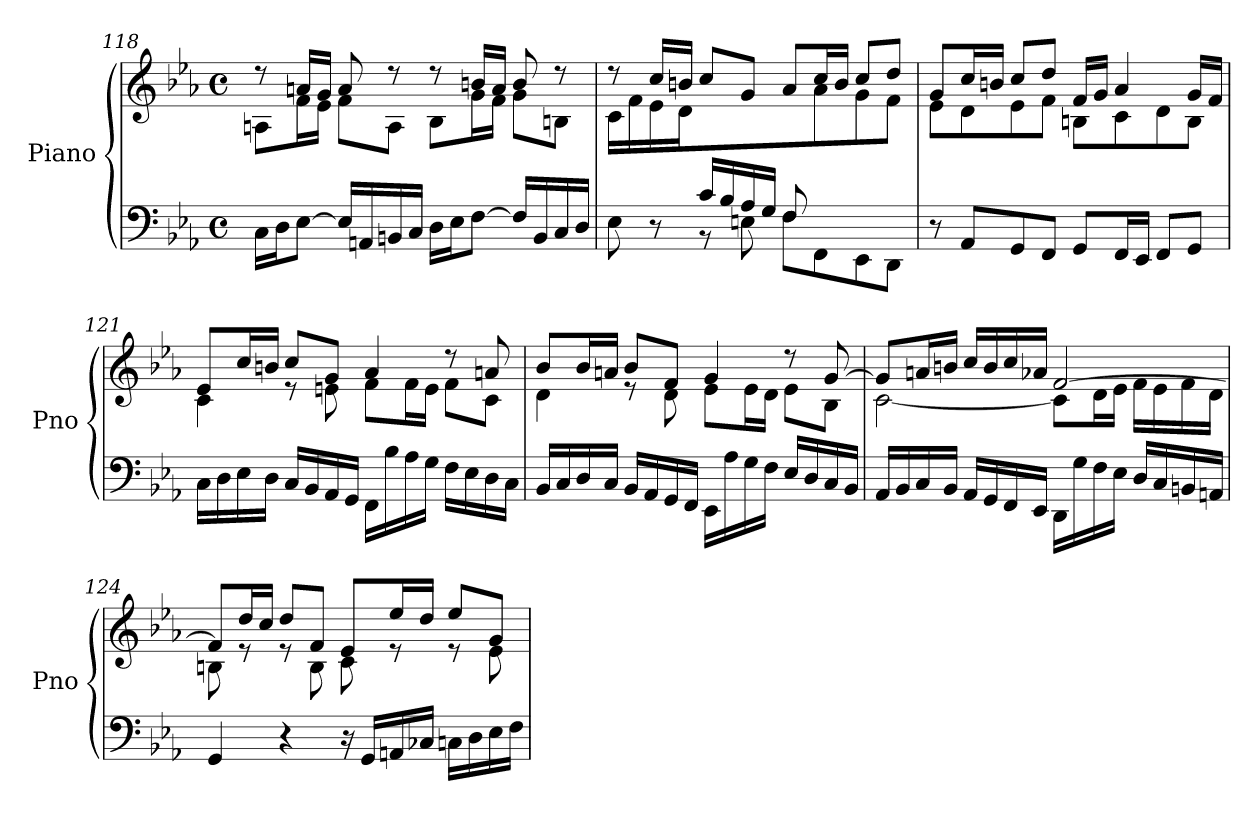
**kern	**kern
*part1	*part1
*staff2	*staff1
*I"Piano	*
*I'Pno	*
!!LO:LB:g=z
*clefF4	*clefG2
*k[b-e-a-]	*k[b-e-a-]
*E-:	*E-:
*M4/4	*M4/4
*met(c)	*met(c)
=118	=118
*	*^
16C\LL	8r	8An\L
16D\J	.	.
[8E-\J	16an/LL	16f\L
.	16g/JJ	16e-\JJ
16E-/LL]	8a/	8f\L
16AAn/	.	.
16BBn/	8r	8A\J
16C/JJ	.	.
16D\LL	8r	8B-\L
16E-\J	.	.
[8F\J	16bn/LL	16g\L
.	16a/JJ	16f\JJ
16F/LL]	8b/	8g\L
16BB/	.	.
16C/	8r	8Bn\J
16D/JJ	.	.
=119	=119	=119
*^	*	*
4ryy	8E-\	8r	16c\LL
.	.	.	16f\
.	8r	16cc/LL	16e-\
.	.	16bn/JJ	16d\JJ
16c/LL	8r	8cc/L	4.ryy
16B-/	.	.	.
16A-/	8En\	8g/J	.
16G/JJ	.	.	.
8F/L	8F\L	8a-/L	.
4.ryy	8FF\	16cc/L	8a-\
.	.	16b/JJ	.
.	8EE-\	8cc/L	8g\
.	8DD\J	8dd/J	8f\J
*v	*v	*	*
=120	=120	=120
8r	8g/L	8e-\L
8AA-/L	16cc/L	8d\
.	16bn/JJ	.
8GG/	8cc/L	8e-\
8FF/J	8dd/J	8f\J
8GG/L	16f/LL	8Bn\L
.	16g/JJ	.
16FF/L	4a-/	8c\
16EE-/JJ	.	.
8FF/L	.	8d\
8GG/J	16g/LL	8B\J
.	16f/JJ	.
!!LO:LB:g=z	!!
=121	=121	=121
16C\LL	8e-/L	4c\
16D\	.	.
16E-\	16cc/L	.
16D\JJ	16bn/JJ	.
16C/LL	8cc/L	8re
16BB-/	.	.
16AA-/	8g/J	8en\
16GG/JJ	.	.
16FF/LL	4a-/	8f\L
16B-\	.	.
16A-\	.	16f\L
16G\JJ	.	16e\JJ
16F\LL	8rdd	8f\L
16E-\	.	.
16D\	8an/	8c\J
16C\JJ	.	.
=122	=122	=122
16BB-/LL	8b-/L	4d\
16C/	.	.
16D/	16b-/L	.
16C/JJ	16an/JJ	.
16BB-/LL	8b-/L	8re
16AA-/	.	.
16GG/	8f/J	8d\
16FF/JJ	.	.
16EE-/LL	4g/	8e-\L
16A-\	.	.
16G\	.	16e-\L
16F\JJ	.	16d\JJ
16E-/LL	8r	8e-\L
16D/	.	.
16C/	[8g/	8B-\J
16BB-/JJ	.	.
=123	=123	=123
16AA-/LL	8g/L]	[2c\
16BB-/	.	.
16C/	16an/L	.
16BB-/JJ	16bn/JJ	.
16AA-/LL	16cc/LL	.
16GG/	16b/	.
16FF/	16cc/	.
16EE-/JJ	16a-X/JJ	.
16DD/LL	[2f/	8c\L]
16G\	.	.
16F\	.	16d\L
16E-\JJ	.	16e-\JJ
16D/LL	.	16f\LL
16C/	.	16e-\
16BBn/	.	16f\
16AAn/JJ	.	16d\JJ
!!LO:LB:g=z	!!
=124	=124	=124
4GG/	8f/L]	8Bn\
.	16dd/L	8re
.	16cc/JJ	.
4r	8dd/L	8re
.	8f/J	8B\
16r	8e-/L	8c\
16GG/LL	.	.
16AAn/	16ee-/L	8re
16C-X/JJ	16dd/JJ	.
16Cn\LL	8ee-/L	8re
16D\	.	.
16E-\	8g/J	8e-\
16F\JJ	.	.
*	*v	*v
=	=
*-	*-
